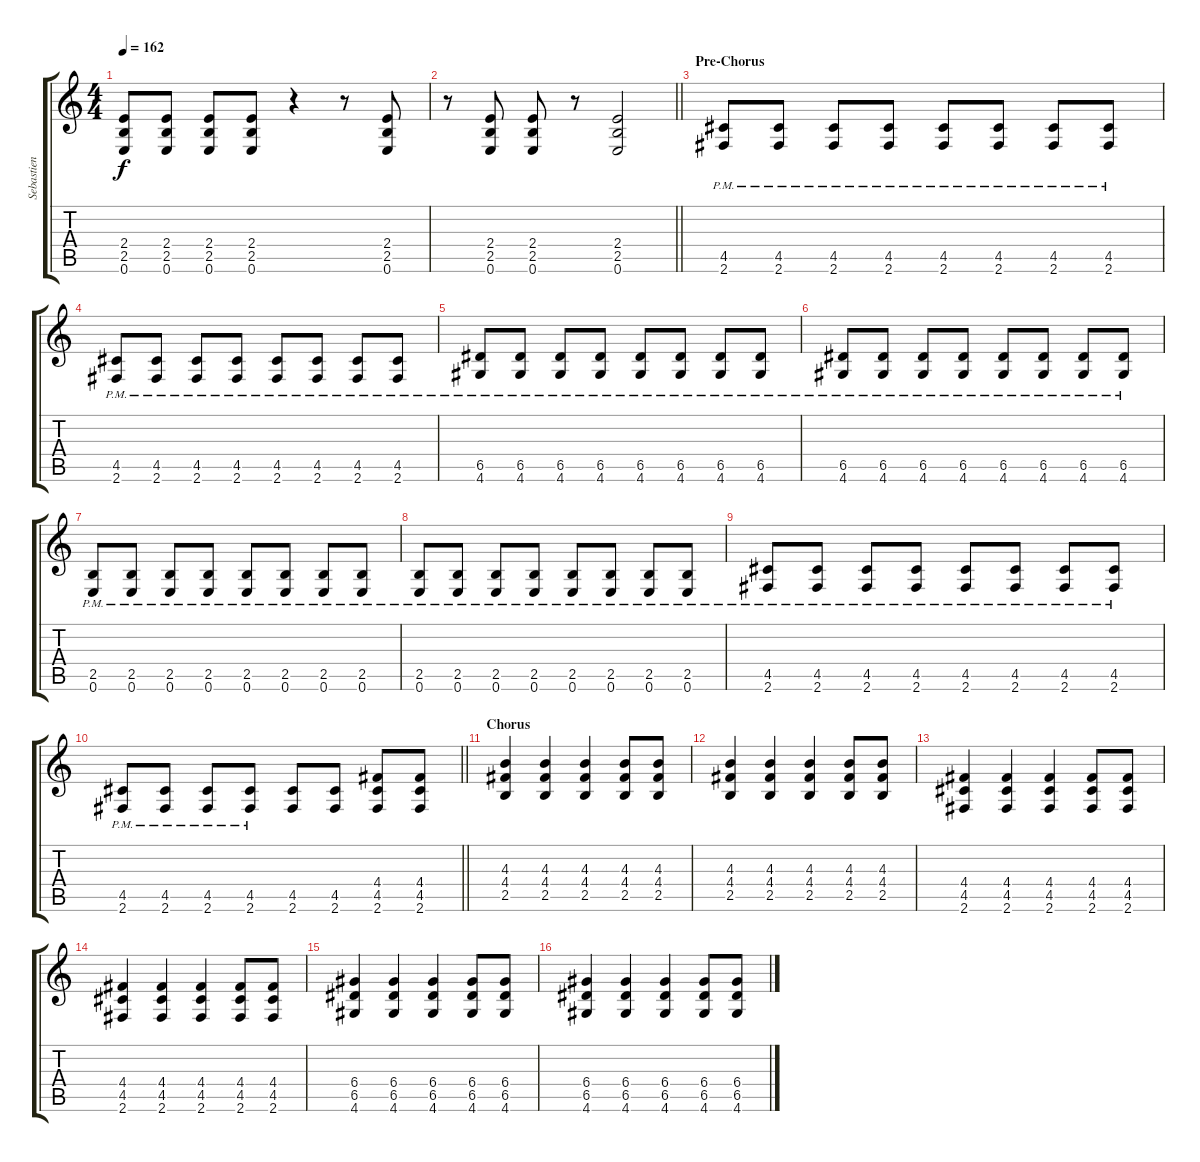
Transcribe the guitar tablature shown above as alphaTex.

\track ("Sebastien Lefebvre" "Sebastien ") {instrument overdrivenguitar}
\staff {score tabs}
\tuning (E4 B3 G3 D3 A2 E2) {hide}
\ts (4 4)
\tempo 162
\clef g2
\ks c
(2.4 2.5 0.6).8{dy f} (2.4 2.5 0.6).8 (2.4 2.5 0.6).8 (2.4 2.5 0.6).8 r.4 r.8 (2.4 2.5 0.6).8 |
\barLineRight lightlight
r.8 (2.4 2.5 0.6).8 (2.4 2.5 0.6).8 r.8 (2.4 2.5 0.6).2 |
\section ("" "Pre-Chorus")
(4.5{pm} 2.6{pm}).8 (4.5{pm} 2.6{pm}).8 (4.5{pm} 2.6{pm}).8 (4.5{pm} 2.6{pm}).8 (4.5{pm} 2.6{pm}).8 (4.5{pm} 2.6{pm}).8 (4.5{pm} 2.6{pm}).8 (4.5{pm} 2.6{pm}).8 |
(4.5{pm} 2.6{pm}).8 (4.5{pm} 2.6{pm}).8 (4.5{pm} 2.6{pm}).8 (4.5{pm} 2.6{pm}).8 (4.5{pm} 2.6{pm}).8 (4.5{pm} 2.6{pm}).8 (4.5{pm} 2.6{pm}).8 (4.5{pm} 2.6{pm}).8 |
(6.5{pm} 4.6{pm}).8 (6.5{pm} 4.6{pm}).8 (6.5{pm} 4.6{pm}).8 (6.5{pm} 4.6{pm}).8 (6.5{pm} 4.6{pm}).8 (6.5{pm} 4.6{pm}).8 (6.5{pm} 4.6{pm}).8 (6.5{pm} 4.6{pm}).8 |
(6.5{pm} 4.6{pm}).8 (6.5{pm} 4.6{pm}).8 (6.5{pm} 4.6{pm}).8 (6.5{pm} 4.6{pm}).8 (6.5{pm} 4.6{pm}).8 (6.5{pm} 4.6{pm}).8 (6.5{pm} 4.6{pm}).8 (6.5{pm} 4.6{pm}).8 |
(2.5{pm} 0.6{pm}).8 (2.5{pm} 0.6{pm}).8 (2.5{pm} 0.6{pm}).8 (2.5{pm} 0.6{pm}).8 (2.5{pm} 0.6{pm}).8 (2.5{pm} 0.6{pm}).8 (2.5{pm} 0.6{pm}).8 (2.5{pm} 0.6{pm}).8 |
(2.5{pm} 0.6{pm}).8 (2.5{pm} 0.6{pm}).8 (2.5{pm} 0.6{pm}).8 (2.5{pm} 0.6{pm}).8 (2.5{pm} 0.6{pm}).8 (2.5{pm} 0.6{pm}).8 (2.5{pm} 0.6{pm}).8 (2.5{pm} 0.6{pm}).8 |
(4.5{pm} 2.6{pm}).8 (4.5{pm} 2.6{pm}).8 (4.5{pm} 2.6{pm}).8 (4.5{pm} 2.6{pm}).8 (4.5{pm} 2.6{pm}).8 (4.5{pm} 2.6{pm}).8 (4.5{pm} 2.6{pm}).8 (4.5{pm} 2.6{pm}).8 |
\barLineRight lightlight
(4.5{pm} 2.6{pm}).8 (4.5{pm} 2.6{pm}).8 (4.5{pm} 2.6{pm}).8 (4.5{pm} 2.6{pm}).8 (4.5 2.6).8 (4.5 2.6).8 (4.4 4.5 2.6).8 (4.4 4.5 2.6).8 |
\section ("" "Chorus")
(4.3 4.4 2.5).4 (4.3 4.4 2.5).4 (4.3 4.4 2.5).4 (4.3 4.4 2.5).8 (4.3 4.4 2.5).8 |
(4.3 4.4 2.5).4 (4.3 4.4 2.5).4 (4.3 4.4 2.5).4 (4.3 4.4 2.5).8 (4.3 4.4 2.5).8 |
(4.4 4.5 2.6).4 (4.4 4.5 2.6).4 (4.4 4.5 2.6).4 (4.4 4.5 2.6).8 (4.4 4.5 2.6).8 |
(4.4 4.5 2.6).4 (4.4 4.5 2.6).4 (4.4 4.5 2.6).4 (4.4 4.5 2.6).8 (4.4 4.5 2.6).8 |
(6.4 6.5 4.6).4 (6.4 6.5 4.6).4 (6.4 6.5 4.6).4 (6.4 6.5 4.6).8 (6.4 6.5 4.6).8 |
(6.4 6.5 4.6).4 (6.4 6.5 4.6).4 (6.4 6.5 4.6).4 (6.4 6.5 4.6).8 (6.4 6.5 4.6).8
